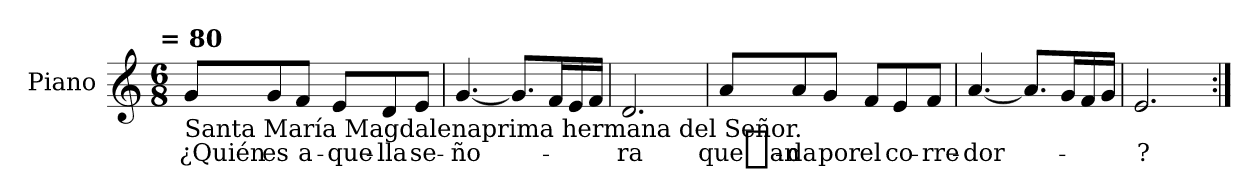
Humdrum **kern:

**kern	**text
*part1	*part1
*staff1	*staff1
*I"Piano	*
*I'Pno	*
*clefG2	*
*k[]	*
!!LO:TX:omd:t= = 80
*M6/8	*
*MM120	*
=1	=1
!LO:TX:b:t=Santa María Magdalenaprima hermana del Señor.	!
8g/L	¿Quién
8g/	es
8f/J	a-
8e/L	-que-
8d/	-lla
8e/J	se-
=2	=2
[4.g/	-ño-
8.g/L]	.
16f/L	.
16e/	.
16f/JJ	.
=3	=3
2.d/	-ra
=4	=4
8a/L	que_an-
8a/	-da
8g/J	por
8f/L	el
8e/	co-
8f/J	-rre-
=5	=5
[4.a/	-dor-
8.a/L]	.
16g/L	.
16f/	.
16g/JJ	.
=6	=6
2.e/	-?
=:|!	=:|!
*-	*-
